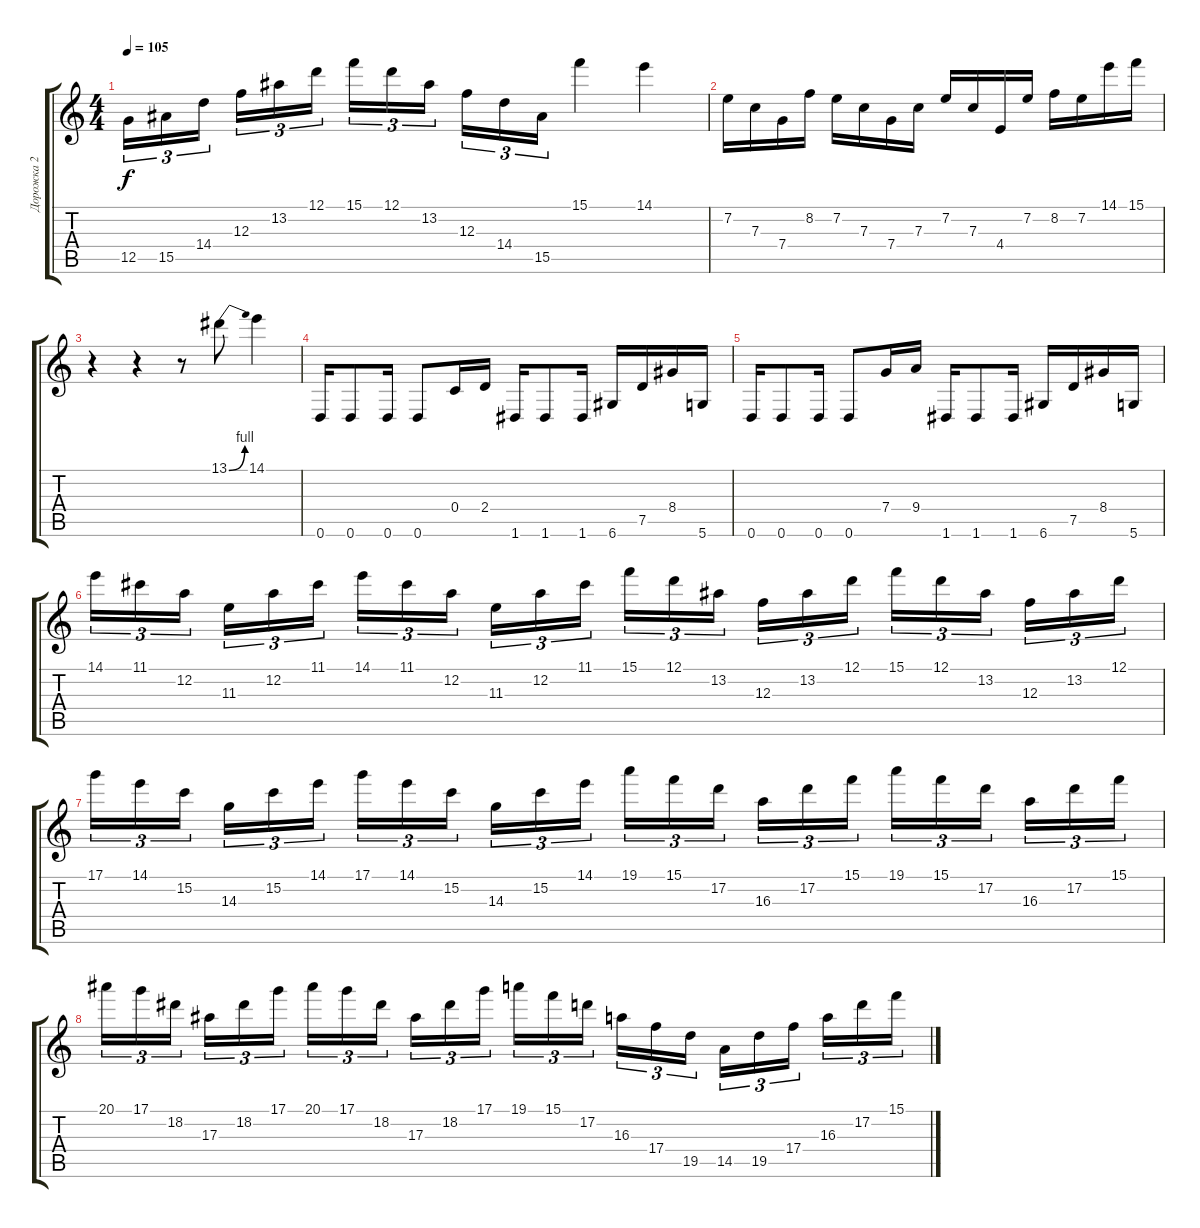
\track ("Дорожка 2" "Дорожка 2") {instrument distortionguitar}
\staff {score tabs}
\tuning (D4 A3 F3 C3 G2 D2) {hide}
\ts (4 4)
\tempo 105
\clef g2
\ks c
12.5.16{tu (3 2) dy f} 15.5.16{tu (3 2)} 14.4.16{tu (3 2) beam splitsecondary} 12.3.16{tu (3 2)} 13.2.16{tu (3 2)} 12.1.16{tu (3 2)} 15.1.16{tu (3 2)} 12.1.16{tu (3 2)} 13.2.16{tu (3 2) beam splitsecondary} 12.3.16{tu (3 2)} 14.4.16{tu (3 2)} 15.5.16{tu (3 2)} 15.1.4 14.1.4 |
7.2.16 7.3.16 7.4.16 8.2.16 7.2.16 7.3.16 7.4.16 7.3.16 7.2.16 7.3.16 4.4.16 7.2.16 8.2.16 7.2.16 14.1.16 15.1.16 |
r.4 r.4 r.8 13.1{be (bend 0 0 60 4)}.8 14.1.4 |
0.6.16 0.6.8 0.6.16 0.6.8 0.4.16 2.4.16 1.6.16 1.6.8 1.6.16 6.6.16 7.5.16 8.4.16 5.6.16 |
0.6.16 0.6.8 0.6.16 0.6.8 7.4.16 9.4.16 1.6.16 1.6.8 1.6.16 6.6.16 7.5.16 8.4.16 5.6.16 |
14.1.16{tu (3 2)} 11.1.16{tu (3 2)} 12.2.16{tu (3 2) beam splitsecondary} 11.3.16{tu (3 2)} 12.2.16{tu (3 2)} 11.1.16{tu (3 2)} 14.1.16{tu (3 2)} 11.1.16{tu (3 2)} 12.2.16{tu (3 2) beam splitsecondary} 11.3.16{tu (3 2)} 12.2.16{tu (3 2)} 11.1.16{tu (3 2)} 15.1.16{tu (3 2)} 12.1.16{tu (3 2)} 13.2.16{tu (3 2) beam splitsecondary} 12.3.16{tu (3 2)} 13.2.16{tu (3 2)} 12.1.16{tu (3 2)} 15.1.16{tu (3 2)} 12.1.16{tu (3 2)} 13.2.16{tu (3 2) beam splitsecondary} 12.3.16{tu (3 2)} 13.2.16{tu (3 2)} 12.1.16{tu (3 2)} |
17.1.16{tu (3 2)} 14.1.16{tu (3 2)} 15.2.16{tu (3 2) beam splitsecondary} 14.3.16{tu (3 2)} 15.2.16{tu (3 2)} 14.1.16{tu (3 2)} 17.1.16{tu (3 2)} 14.1.16{tu (3 2)} 15.2.16{tu (3 2) beam splitsecondary} 14.3.16{tu (3 2)} 15.2.16{tu (3 2)} 14.1.16{tu (3 2)} 19.1.16{tu (3 2)} 15.1.16{tu (3 2)} 17.2.16{tu (3 2) beam splitsecondary} 16.3.16{tu (3 2)} 17.2.16{tu (3 2)} 15.1.16{tu (3 2)} 19.1.16{tu (3 2)} 15.1.16{tu (3 2)} 17.2.16{tu (3 2) beam splitsecondary} 16.3.16{tu (3 2)} 17.2.16{tu (3 2)} 15.1.16{tu (3 2)} |
20.1.16{tu (3 2)} 17.1.16{tu (3 2)} 18.2.16{tu (3 2) beam splitsecondary} 17.3.16{tu (3 2)} 18.2.16{tu (3 2)} 17.1.16{tu (3 2)} 20.1.16{tu (3 2)} 17.1.16{tu (3 2)} 18.2.16{tu (3 2) beam splitsecondary} 17.3.16{tu (3 2)} 18.2.16{tu (3 2)} 17.1.16{tu (3 2)} 19.1.16{tu (3 2)} 15.1.16{tu (3 2)} 17.2.16{tu (3 2) beam splitsecondary} 16.3.16{tu (3 2)} 17.4.16{tu (3 2)} 19.5.16{tu (3 2)} 14.5.16{tu (3 2)} 19.5.16{tu (3 2)} 17.4.16{tu (3 2) beam splitsecondary} 16.3.16{tu (3 2)} 17.2.16{tu (3 2)} 15.1.16{tu (3 2)}
